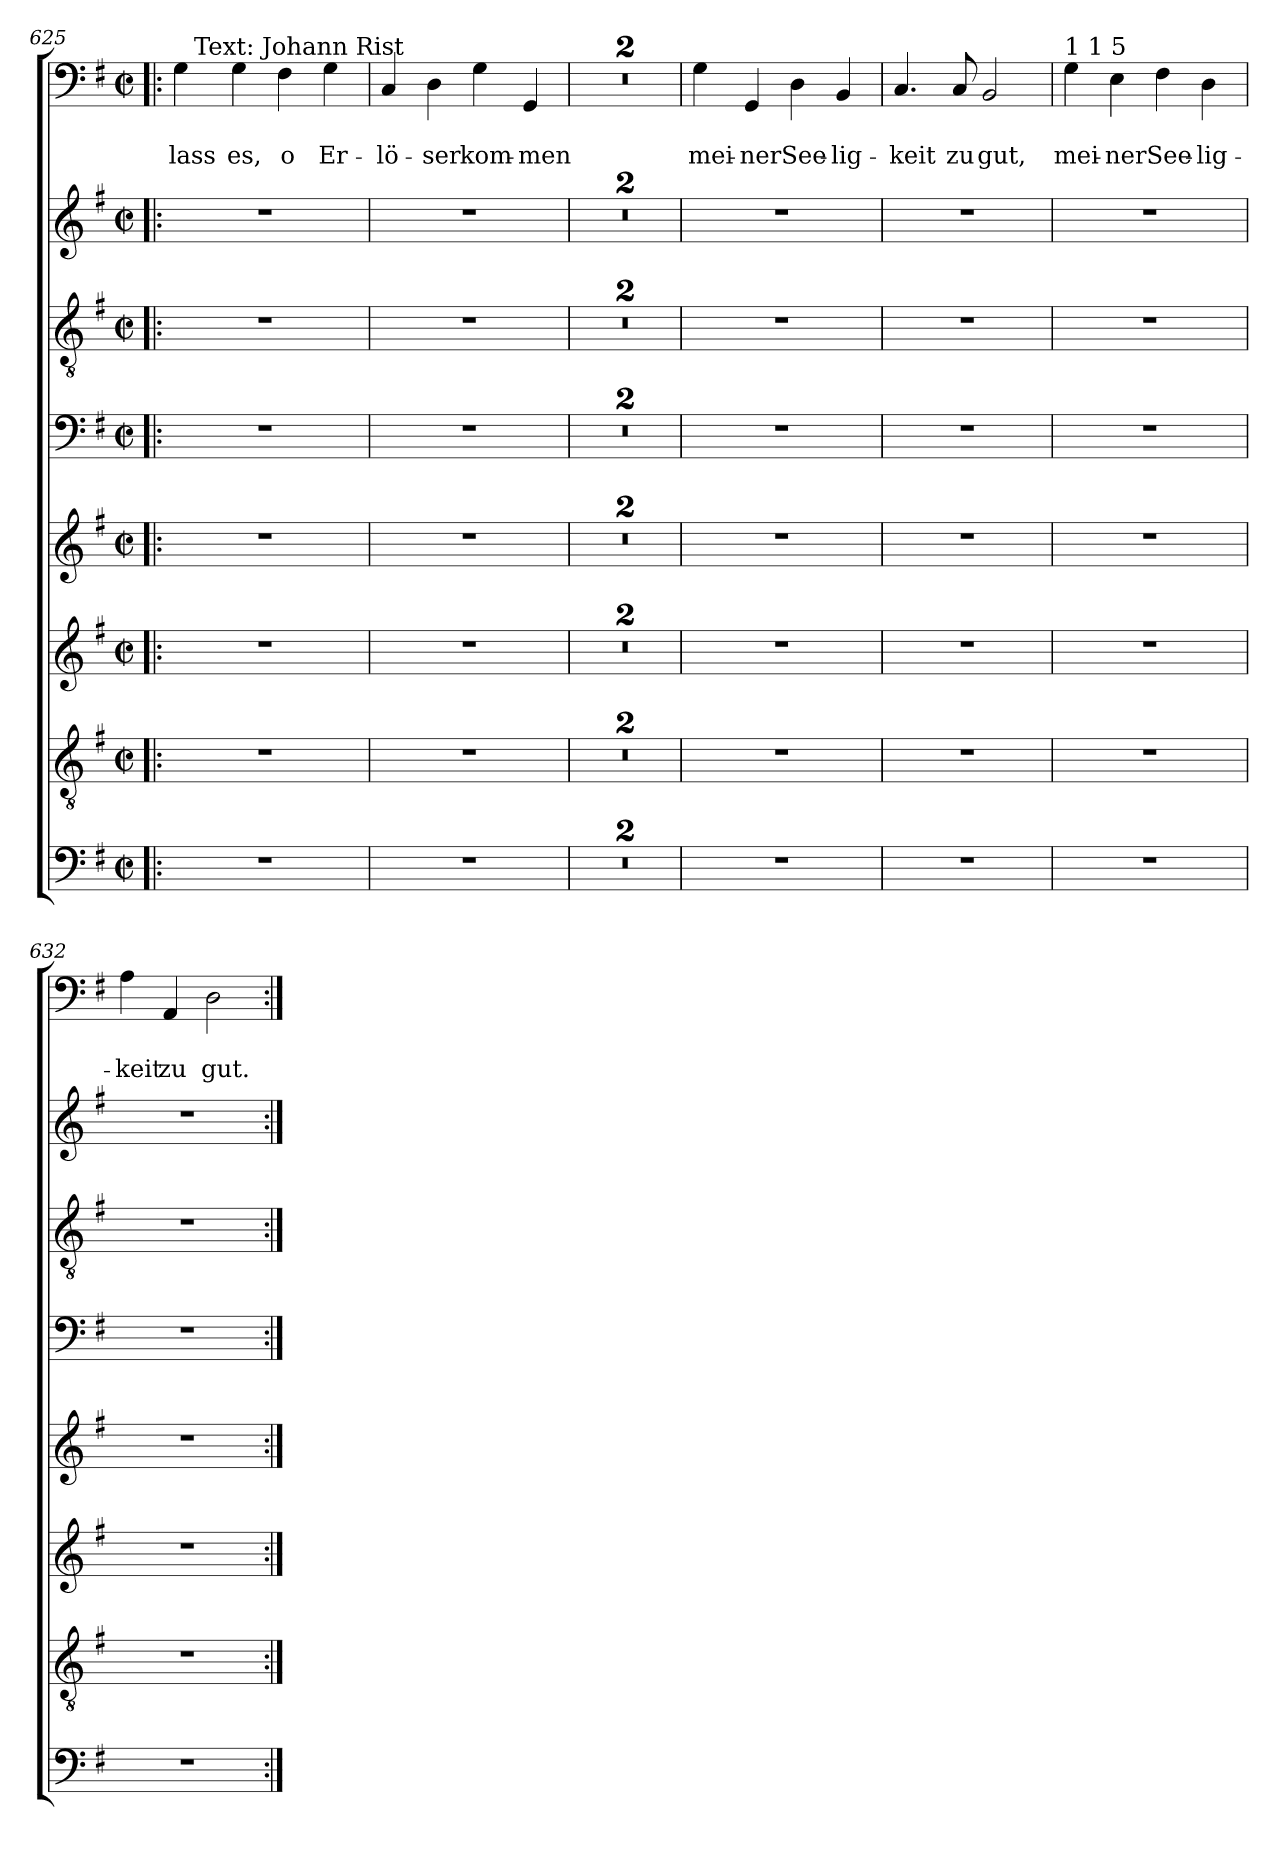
**kern	**kern	**kern	**kern	**kern	**kern	**kern	**kern	**text	**text
*part8	*part7	*part6	*part5	*part4	*part3	*part2	*part1	*part1	*part1
*staff8	*staff7	*staff6	*staff5	*staff4	*staff3	*staff2	*staff1	*staff1	*staff1
*clefF4	*clefGv2	*clefG2	*clefG2	*clefF4	*clefGv2	*clefG2	*clefF4	*	*
*k[f#]	*k[f#]	*k[f#]	*k[f#]	*k[f#]	*k[f#]	*k[f#]	*k[f#]	*	*
*G:	*G:	*G:	*G:	*G:	*G:	*G:	*G:	*	*
*M2/2	*M2/2	*M2/2	*M2/2	*M2/2	*M2/2	*M2/2	*M2/2	*	*
*met(c|)	*met(c|)	*met(c|)	*met(c|)	*met(c|)	*met(c|)	*met(c|)	*met(c|)	*	*
=625!|:	=625!|:	=625!|:	=625!|:	=625!|:	=625!|:	=625!|:	=625!|:	=625!|:	=625!|:
!	!	!	!	!	!	!	!	!	!LO:LY:b
*	*	*	*	*	*	*	*^	*	*
1r	1r	1r	1r	1r	1r	1r	4G\	16ryy	.	lass
!	!	!	!	!	!	!	!	!LO:TX:a:t=Text&colon; Johann Rist	!	!
.	.	.	.	.	.	.	.	2...ryy	.	.
!	!	!	!	!	!	!	!	!	!	!LO:LY:b
.	.	.	.	.	.	.	4G\	.	.	es,
!	!	!	!	!	!	!	!	!	!	!LO:LY:b
.	.	.	.	.	.	.	4F#\	.	.	o
!	!	!	!	!	!	!	!	!	!	!LO:LY:b
.	.	.	.	.	.	.	4G\	.	.	Er-
=626	=626	=626	=626	=626	=626	=626	=626	=626	=626	=626
!	!	!	!	!	!	!	!	!	!	!LO:LY:b
*	*	*	*	*	*	*	*v	*v	*	*
1r	1r	1r	1r	1r	1r	1r	4C/	.	-lö-
!	!	!	!	!	!	!	!	!	!LO:LY:b
.	.	.	.	.	.	.	4D\	.	-ser
!	!	!	!	!	!	!	!	!	!LO:LY:b
.	.	.	.	.	.	.	4G\	.	kom-
!	!	!	!	!	!	!	!	!	!LO:LY:b:rj
.	.	.	.	.	.	.	4GG/	.	-men
=627	=627	=627	=627	=627	=627	=627	=627	=627	=627
1r	1r	1r	1r	1r	1r	1r	1r	.	.
=628	=628	=628	=628	=628	=628	=628	=628	=628	=628
1r	1r	1r	1r	1r	1r	1r	1r	.	.
=629	=629	=629	=629	=629	=629	=629	=629	=629	=629
!	!	!	!	!	!	!	!	!	!LO:LY:b
1r	1r	1r	1r	1r	1r	1r	4G\	.	mei-
!	!	!	!	!	!	!	!	!	!LO:LY:b
.	.	.	.	.	.	.	4GG/	.	-ner
!	!	!	!	!	!	!	!	!	!LO:LY:b
.	.	.	.	.	.	.	4D\	.	See-
!	!	!	!	!	!	!	!	!	!LO:LY:b:rj
.	.	.	.	.	.	.	4BB/	.	-lig-
=630	=630	=630	=630	=630	=630	=630	=630	=630	=630
!	!	!	!	!	!	!	!	!	!LO:LY:b
1r	1r	1r	1r	1r	1r	1r	4.C/	.	-keit
!	!	!	!	!	!	!	!	!	!LO:LY:b
.	.	.	.	.	.	.	8C/	.	zu
!	!	!	!	!	!	!	!	!	!LO:LY:b
.	.	.	.	.	.	.	2BB/	.	gut,
!!LO:LB:g=z
=631	=631	=631	=631	=631	=631	=631	=631	=631	=631
!	!	!	!	!	!	!	!LO:TX:a:t=1 1 5	!	!
!	!	!	!	!	!	!	!	!	!LO:LY:b
1r	1r	1r	1r	1r	1r	1r	4G\	.	mei-
!	!	!	!	!	!	!	!	!	!LO:LY:b
.	.	.	.	.	.	.	4E\	.	-ner
!	!	!	!	!	!	!	!	!	!LO:LY:b
.	.	.	.	.	.	.	4F#\	.	See-
!	!	!	!	!	!	!	!	!	!LO:LY:b:rj
.	.	.	.	.	.	.	4D\	.	-lig-
=632	=632	=632	=632	=632	=632	=632	=632	=632	=632
!	!	!	!	!	!	!	!	!	!LO:LY:b
1r	1r	1r	1r	1r	1r	1r	4A\	.	-keit
!	!	!	!	!	!	!	!	!	!LO:LY:b
.	.	.	.	.	.	.	4AA/	.	zu
!	!	!	!	!	!	!	!	!	!LO:LY:b
.	.	.	.	.	.	.	2D\	.	gut.
=:|!	=:|!	=:|!	=:|!	=:|!	=:|!	=:|!	=:|!	=:|!	=:|!
*-	*-	*-	*-	*-	*-	*-	*-	*-	*-
